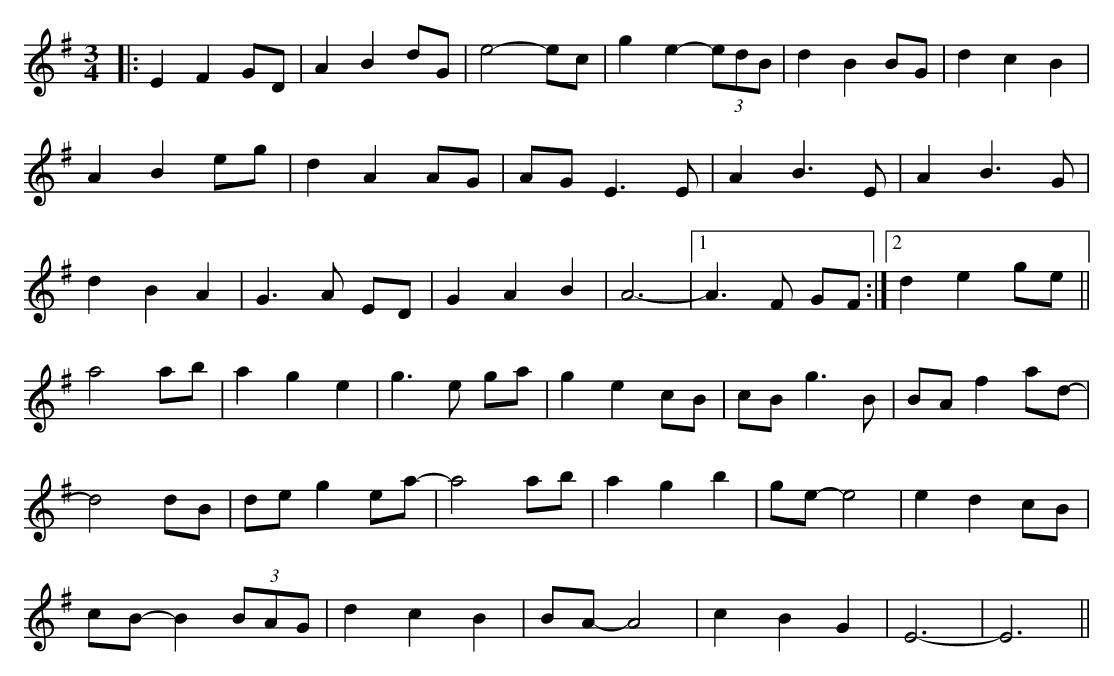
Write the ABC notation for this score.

X:1
M:3/4
K:Emin
|:E2F2GD|A2B2dG|e4- ec|g2e2- (3edB|d2B2BG|d2c2B2|
A2B2eg|d2A2AG|AG E3E|A2B3E|A2B3G|
d2B2A2|G3A ED|G2A2B2|A6-|1 A3F GF:|2 d2e2ge||
a4ab|a2g2e2|g3e ga|g2e2cB|cBg3B|BAf2ad-|
d4dB|deg2ea-|a4ab|a2g2b2|ge- e4|e2d2cB|
cB- B2 (3BAG|d2c2B2|BA- A4|c2B2G2|E6-|E6||
